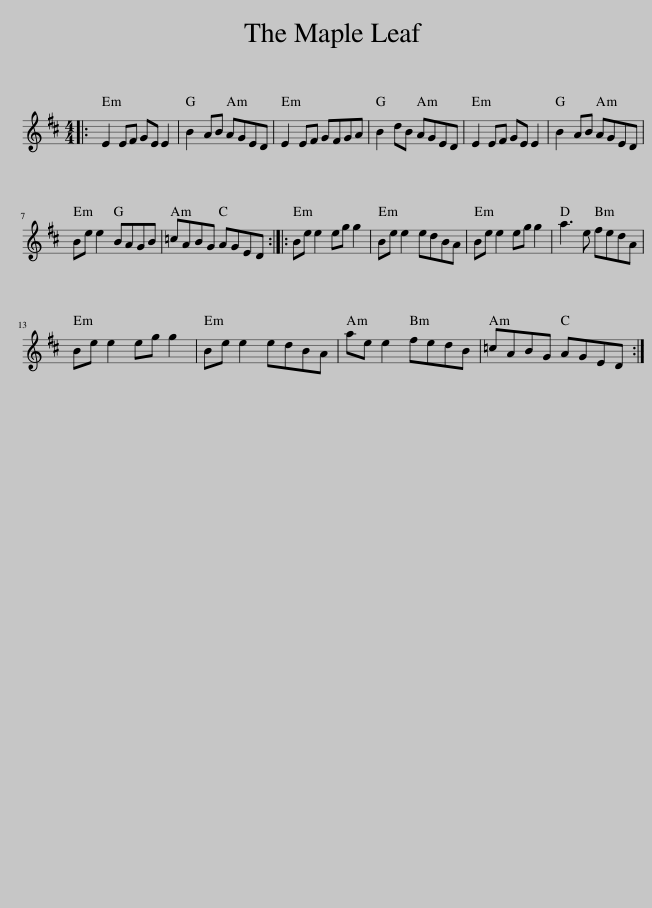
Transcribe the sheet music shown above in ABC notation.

X:1
L:1/8
M:4/4
I:linebreak $
K:D
V:1 treble
V:1
|: E2 EF GE E2 | B2 AB AGED | E2 EF GFGA | B2 dB AGED | E2 EF GE E2 | %5
 B2 AB AGED |$ Be e2 BAGB | =cABG AGED :: Be e2 eg g2 | Be e2 edBA | %10
 Be e2 eg g2 | a3 e fedA |$ Be e2 eg g2 | Be e2 edBA | ae e2 fedB | %15
 =cABG AGED :| %16
